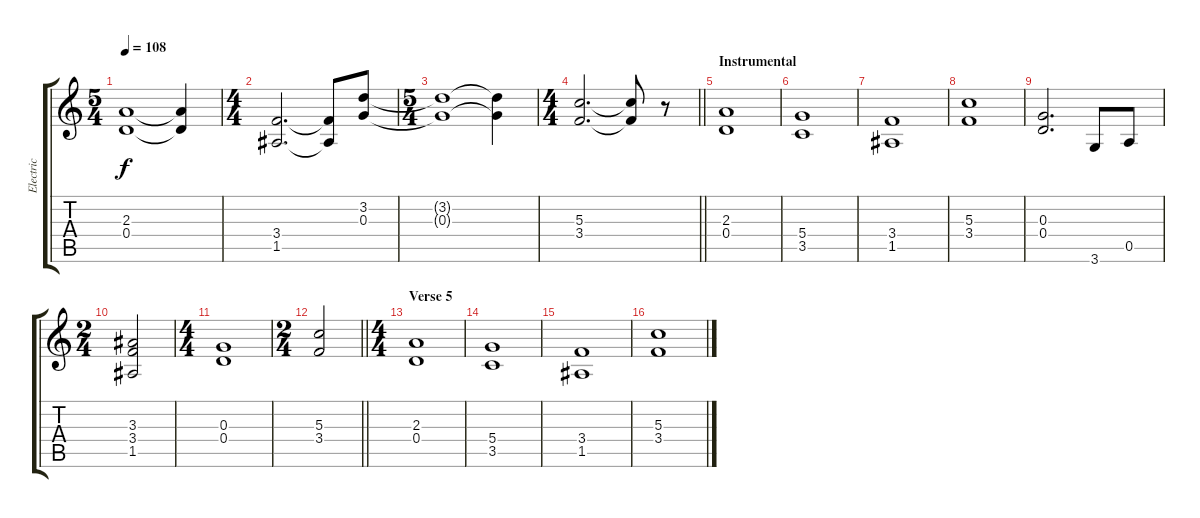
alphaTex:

\track ("Electric" "Electric") {instrument overdrivenguitar}
\staff {score tabs}
\tuning (E4 B3 G3 D3 A2 E2) {hide}
\ts (5 4)
\tempo 108
\clef g2
\ks c
(2.3{t} 0.4{t}).1{dy f} (2.3{t} 0.4{t}).4 |
\ts (4 4)
(3.4 1.5).2{d} (3.4{t} 1.5{t}).8 (3.2 0.3).8 |
\ts (5 4)
(3.2{t} 0.3{t}).1 (3.2{t} 0.3{t}).4 |
\ts (4 4)
\barLineRight lightlight
(5.3 3.4).2{d} (5.3{t} 3.4{t}).8 r.8 |
\section ("" "Instrumental")
(2.3 0.4).1 |
(5.4 3.5).1 |
(3.4 1.5).1 |
(5.3 3.4).1 |
(0.3 0.4).2{d} 3.6.8 0.5.8 |
\ts (2 4)
(3.3 3.4 1.5).2 |
\ts (4 4)
(0.3 0.4).1 |
\ts (2 4)
\barLineRight lightlight
(5.3 3.4).2 |
\ts (4 4)
\section ("" "Verse 5")
(2.3 0.4).1 |
(5.4 3.5).1 |
(3.4 1.5).1 |
(5.3 3.4).1
